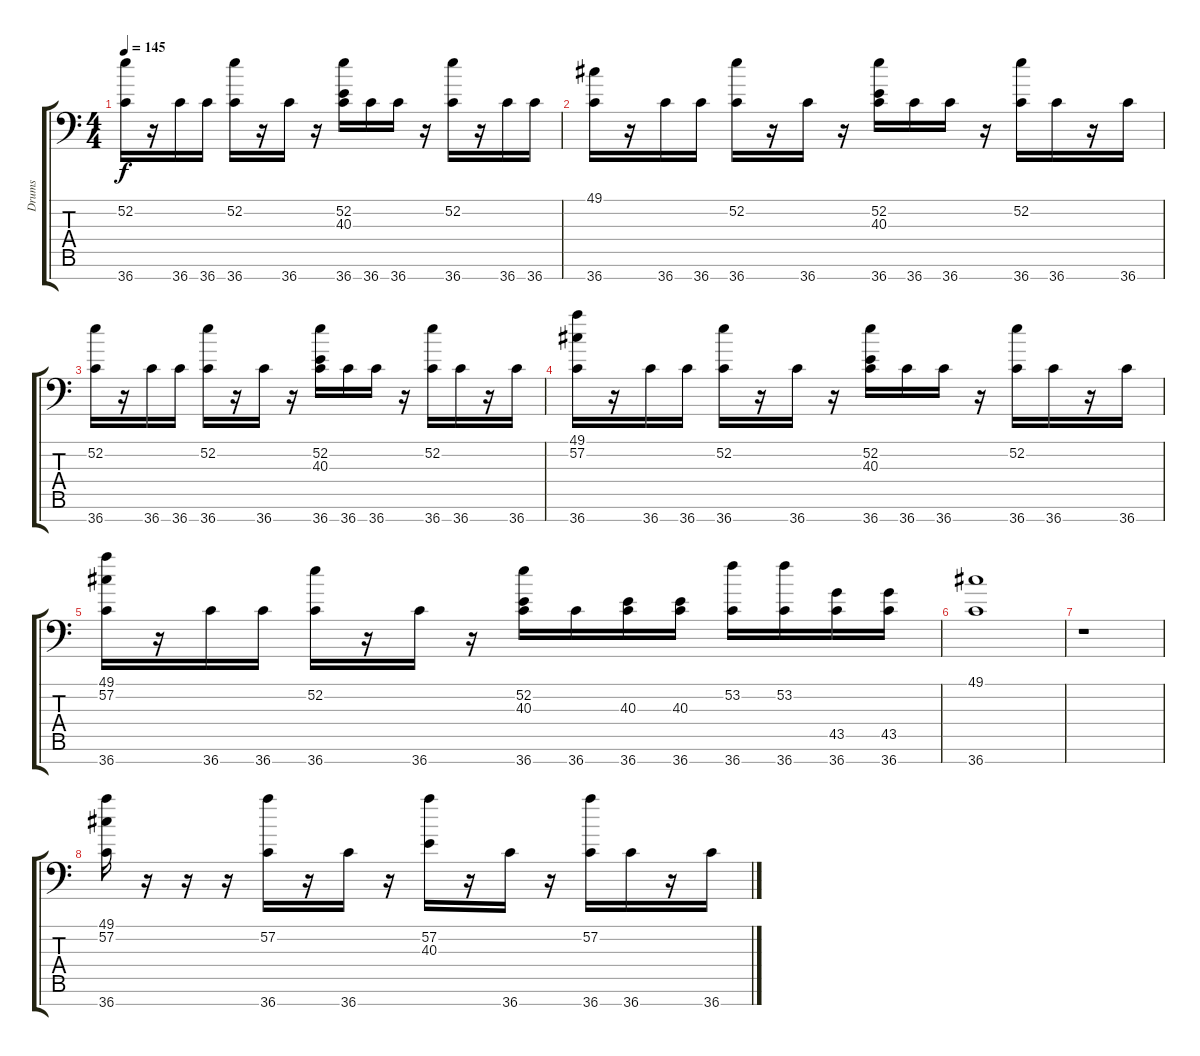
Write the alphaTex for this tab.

\track ("Drums" "Drums") {instrument acousticgrandpiano}
\staff {score tabs}
\tuning (C-1 C-1 C-1 C-1 C-1 C-1 C-1) {hide}
\ts (4 4)
\tempo 145
\clef f4
\ks c
(52.2 36.7).16{dy f} r.16 36.7.16 36.7.16 (52.2 36.7).16 r.16 36.7.16 r.16 (52.2 40.3 36.7).16 36.7.16 36.7.16 r.16 (52.2 36.7).16 r.16 36.7.16 36.7.16 |
(49.1 36.7).16 r.16 36.7.16 36.7.16 (52.2 36.7).16 r.16 36.7.16 r.16 (52.2 40.3 36.7).16 36.7.16 36.7.16 r.16 (52.2 36.7).16 36.7.16 r.16 36.7.16 |
(52.2 36.7).16 r.16 36.7.16 36.7.16 (52.2 36.7).16 r.16 36.7.16 r.16 (52.2 40.3 36.7).16 36.7.16 36.7.16 r.16 (52.2 36.7).16 36.7.16 r.16 36.7.16 |
(49.1 57.2 36.7).16 r.16 36.7.16 36.7.16 (52.2 36.7).16 r.16 36.7.16 r.16 (52.2 40.3 36.7).16 36.7.16 36.7.16 r.16 (52.2 36.7).16 36.7.16 r.16 36.7.16 |
(49.1 57.2 36.7).16 r.16 36.7.16 36.7.16 (52.2 36.7).16 r.16 36.7.16 r.16 (52.2 40.3 36.7).16 36.7.16 (40.3 36.7).16 (40.3 36.7).16 (53.2 36.7).16 (53.2 36.7).16 (43.5 36.7).16 (43.5 36.7).16 |
(49.1 36.7).1 |
r.1 |
(49.1 57.2 36.7).16 r.16 r.16 r.16 (57.2 36.7).16 r.16 36.7.16 r.16 (57.2 40.3).16 r.16 36.7.16 r.16 (57.2 36.7).16 36.7.16 r.16 36.7.16
